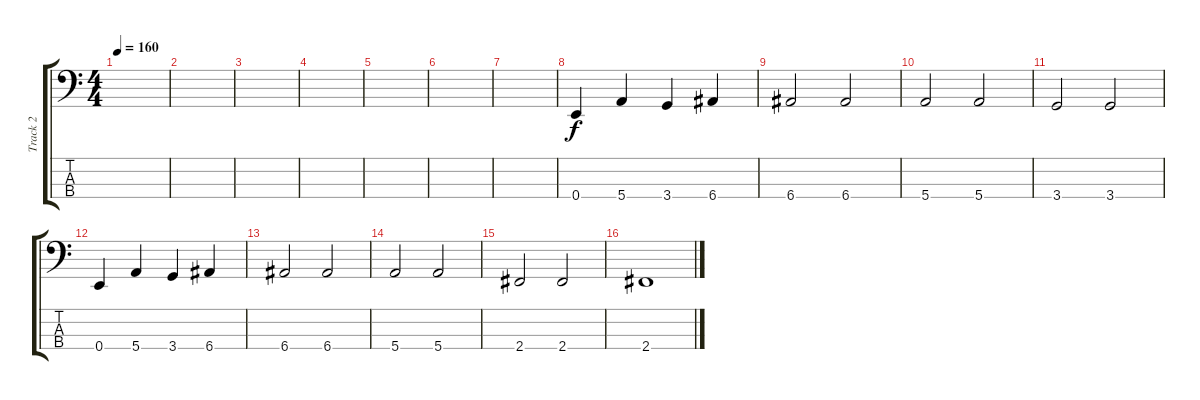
\track ("Track 2" "Track 2") {instrument electricbassfinger}
\staff {score tabs}
\tuning (G2 D2 A1 E1) {hide}
\ts (4 4)
\tempo 160
\clef f4
\ks c
|
|
|
|
|
|
|
0.4.4 5.4.4 3.4.4 6.4.4 |
6.4.2 6.4.2 |
5.4.2 5.4.2 |
3.4.2 3.4.2 |
0.4.4 5.4.4 3.4.4 6.4.4 |
6.4.2 6.4.2 |
5.4.2 5.4.2 |
2.4.2 2.4.2 |
2.4.1
